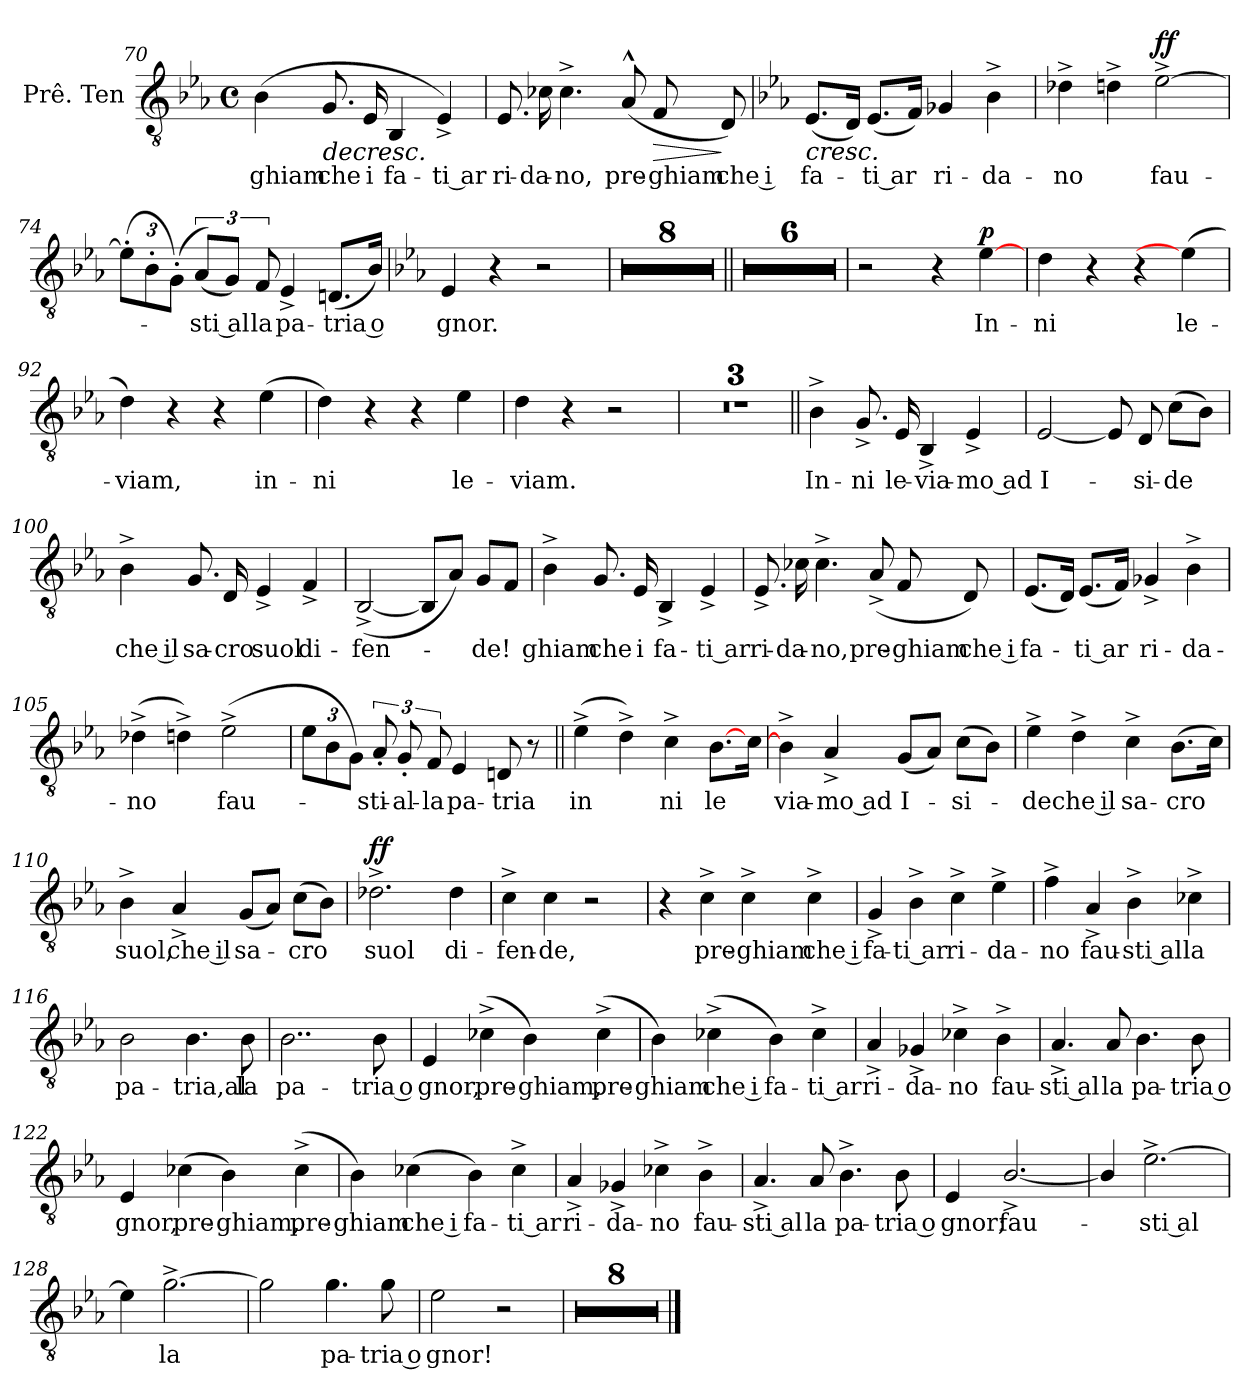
**kern	**text	**dynam
*part1	*part1	*part1
*staff1	*staff1	*staff1
*I"Prê. Ten	*	*
*I'Prê. Ten	*	*
*clefGv2	*	*
*k[b-e-a-]	*	*
*M4/4	*	*
*met(c)	*	*
=70	=70	=70
!	!LO:LY:b:color=#0055FF	!
(>4B-\	-ghiam	.
!	!LO:LY:b:color=#0055FF	!LO:HP:b
8.G/	che	>
!	!LO:LY:b:color=#0055FF	!
16E-/	i	.
!	!LO:LY:b:color=#0055FF	!
4BB-/	fa-	.
!	!LO:LY:b:color=#0055FF	!
4E-^/)	ti ar	.
=71	=71	=71
!	!LO:LY:b:color=#0055FF	!
8.E-/	-ri-	.
!	!LO:LY:b:color=#0055FF	!
16c-X\	-da-	.
!	!LO:LY:b:color=#0055FF	!
4.c-^\	-no,	.
!	!LO:LY:b:color=#0055FF	!
(>8A-^^/	pre-	.
!	!LO:LY:b:color=#0055FF	!LO:HP:b
8F/	-ghiam	>
!	!LO:LY:b:color=#0055FF	!
8D/)	che i	]
!!LO:LB:g=z
=72	=72	=72
*k[b-e-a-]	*	*
!	!LO:LY:b:color=#0055FF	!LO:HP:b
(<8.E-/L	fa-	<
16D/Jk)	.	.
!	!LO:LY:b:color=#0055FF	!
(<8.E-/L	ti ar	.
16F/Jk)	.	.
!	!LO:LY:b:color=#0055FF	!
4G-X/	-ri-	.
!	!LO:LY:b:color=#0055FF	!
4B-^\	-da-	.
=73	=73	=73
!	!LO:LY:b:color=#0055FF	!
4d-X^\	-no	.
4dn^\	.	]
!	!LO:LY:b:color=#0055FF	!LO:DY:a
[2e-^\	fau-	ff
.	.	[
=74	=74	=74
*Xbrackettup	*	*
(>12e-'\L]	.	.
12B-'\	.	.
(>12G'\J)	.	.
*brackettup	*	*
!	!LO:LY:b:color=#0055FF	!
(<12A-/L)	sti al	.
12G/J)	.	.
!	!LO:LY:b:color=#0055FF	!
12F/	-la	.
!	!LO:LY:b:color=#0055FF	!
4E-^/	pa-	.
!	!LO:LY:b:color=#0055FF	!
(<8.Dn/L	tria o	.
16B-/Jk)	.	.
!!LO:PB:g=z
=75	=75	=75
*k[b-e-a-]	*	*
!	!LO:LY:b:color=#0055FF	!
4E-/	gnor.	.
4r	.	.
2r	.	.
=76	=76	=76
1r	.	.
!!LO:PB:g=z
=77	=77	=77
*k[b-e-a-]	*	*
1r	.	.
=78	=78	=78
1r	.	.
!!LO:PB:g=z
=79	=79	=79
*k[b-e-a-]	*	*
1r	.	.
=80	=80	=80
1r	.	.
!!LO:PB:g=z
=81	=81	=81
1r	.	.
=82	=82	=82
1r	.	.
!!LO:PB:g=z
=83	=83	=83
1r	.	.
=84||	=84||	=84||
1r	.	.
!!LO:PB:g=z
=85	=85	=85
1r	.	.
=86	=86	=86
1r	.	.
=87	=87	=87
1r	.	.
!!LO:LB:g=z
=88	=88	=88
1r	.	.
=89	=89	=89
1r	.	.
=90	=90	=90
2r	.	.
4r	.	.
!	!LO:LY:b:color=#0055FF	!LO:DY:a
[4e-\	In-	p
!!LO:PB:g=z
=91	=91	=91
!	!LO:LY:b:color=#0055FF	!
4d\	-ni	.
4r	.	.
4r	.	.
!	!LO:LY:b:color=#0055FF	!
(>4e-\]	le-	.
=92	=92	=92
!	!LO:LY:b:color=#0055FF	!
4d\)	-viam,	.
4r	.	.
4r	.	.
!	!LO:LY:b:color=#0055FF	!
(>4e-\	in-	.
=93	=93	=93
!	!LO:LY:b:color=#0055FF	!
4d\)	-ni	.
4r	.	.
4r	.	.
!	!LO:LY:b:color=#0055FF	!
4e-\	le-	.
!!LO:PB:g=z
=94	=94	=94
!	!LO:LY:b:color=#0055FF	!
4d\	-viam.	.
4r	.	.
2r	.	.
=95	=95	=95
1r	.	.
=96	=96	=96
1r	.	.
=97	=97	=97
1r	.	.
!!LO:PB:g=z
=98||	=98||	=98||
!	!LO:LY:b:color=#0055FF	!
4B-^\	In-	.
!	!LO:LY:b:color=#0055FF	!
8.G^/	-ni	.
!	!LO:LY:b:color=#0055FF	!
16E-/	le-	.
!	!LO:LY:b:color=#0055FF	!
4BB-^/	-via-	.
!	!LO:LY:b:color=#0055FF	!
4E-^/	mo ad	.
=99	=99	=99
!	!LO:LY:b:color=#0055FF	!
[2E-/	I-	.
8E-/]	.	.
!	!LO:LY:b:color=#0055FF	!
8D/	-si-	.
!	!LO:LY:b:color=#0055FF	!
(>8c\L	-de	.
8B-\J)	.	.
!!LO:PB:g=z
=100	=100	=100
!	!LO:LY:b:color=#0055FF	!
4B-^\	che il	.
!	!LO:LY:b:color=#0055FF	!
8.G/	sa-	.
!	!LO:LY:b:color=#0055FF	!
16D/	-cro	.
!	!LO:LY:b:color=#0055FF	!
4E-^/	suol	.
!	!LO:LY:b:color=#0055FF	!
4F^/	di-	.
=101	=101	=101
!	!LO:LY:b:color=#0055FF	!
(>[2BB-^/	-fen-	.
8BB-/L]	.	.
8A-/J)	.	.
!	!LO:LY:b:color=#0055FF	!
8G/L	-de!	.
8F/J	.	.
!!LO:PB:g=z
=102	=102	=102
!	!LO:LY:b:color=#0055FF	!
4B-^\	-ghiam	.
!	!LO:LY:b:color=#0055FF	!
8.G/	che	.
!	!LO:LY:b:color=#0055FF	!
16E-/	i	.
!	!LO:LY:b:color=#0055FF	!
4BB-^/	fa-	.
!	!LO:LY:b:color=#0055FF	!
4E-^/	ti ar	.
=103	=103	=103
!	!LO:LY:b:color=#0055FF	!
8.E-^/	-ri-	.
!	!LO:LY:b:color=#0055FF	!
16c-X\	-da-	.
!	!LO:LY:b:color=#0055FF	!
4.c-^\	-no,	.
!	!LO:LY:b:color=#0055FF	!
(>8A-^/	pre-	.
!	!LO:LY:b:color=#0055FF	!
8F/	-ghiam	.
!	!LO:LY:b:color=#0055FF	!
8D/)	che i	.
!!LO:PB:g=z
=104	=104	=104
!	!LO:LY:b:color=#0055FF	!
(<8.E-/L	fa-	.
16D/Jk)	.	.
!	!LO:LY:b:color=#0055FF	!
(<8.E-/L	ti ar	.
16F/Jk)	.	.
!	!LO:LY:b:color=#0055FF	!
4G-X^/	-ri-	.
!	!LO:LY:b:color=#0055FF	!
4B-^\	-da-	.
=105	=105	=105
!	!LO:LY:b:color=#0055FF	!
(>4d-X^\	-no	.
4dn^\)	.	.
!	!LO:LY:b:color=#0055FF	!
(>2e-^\	fau-	.
!!LO:PB:g=z
=106	=106	=106
*Xbrackettup	*	*
12e-\L	.	.
12B-\	.	.
12G\J)	.	.
*brackettup	*	*
!	!LO:LY:b:color=#0055FF	!
12A-'/	-sti-	.
!	!LO:LY:b:color=#0055FF	!
12G'/	-al-	.
!	!LO:LY:b:color=#0055FF	!
12F/	-la	.
!	!LO:LY:b:color=#0055FF	!
4E-/	pa-	.
!	!LO:LY:b:color=#0055FF	!
8Dn/	-tria	.
8r	.	.
=107||	=107||	=107||
!	!LO:LY:b:color=#0055FF	!
(>4e-^\	in	.
4d^\)	.	.
!	!LO:LY:b:color=#0055FF	!
4c^\	ni	.
!	!LO:LY:b:color=#0055FF	!
[8.B-\L	le	.
16c\Jk	.	.
!!LO:PB:g=z
=108	=108	=108
!	!LO:LY:b:color=#0055FF	!
4B-^\]	-via-	.
!	!LO:LY:b:color=#0055FF	!
4A-^/	mo ad	.
!	!LO:LY:b:color=#0055FF	!
(<8G/L	I-	.
8A-/J)	.	.
!	!LO:LY:b:color=#0055FF	!
(>8c\L	-si-	.
8B-\J)	.	.
=109	=109	=109
!	!LO:LY:b:color=#0055FF	!
4e-^\	-de	.
!	!LO:LY:b:color=#0055FF	!
4d^\	che il	.
!	!LO:LY:b:color=#0055FF	!
4c^\	sa-	.
!	!LO:LY:b:color=#0055FF	!
(>8.B-\L	-cro	.
16c\Jk)	.	.
=110	=110	=110
!	!LO:LY:b:color=#0055FF	!
4B-^\	suol,	.
!	!LO:LY:b:color=#0055FF	!
4A-^/	che il	.
!	!LO:LY:b:color=#0055FF	!
(<8G/L	sa-	.
8A-/J)	.	.
!	!LO:LY:b:color=#0055FF	!
(>8c\L	-cro	.
8B-\J)	.	.
!!LO:PB:g=z
=111	=111	=111
!	!LO:LY:b:color=#0055FF	!LO:DY:a
2.d-X^\	suol	ff
!	!LO:LY:b:color=#0055FF	!
4d-\	di-	.
=112	=112	=112
!	!LO:LY:b:color=#0055FF	!
4c^\	-fen-	.
!	!LO:LY:b:color=#0055FF	!
4c\	-de,	.
2r	.	.
=113	=113	=113
4r	.	.
!	!LO:LY:b:color=#0055FF	!
4c^\	pre-	.
!	!LO:LY:b:color=#0055FF	!
4c^\	-ghiam	.
!	!LO:LY:b:color=#0055FF	!
4c^\	che i	.
=114	=114	=114
!	!LO:LY:b:color=#0055FF	!
4G^/	fa-	.
!	!LO:LY:b:color=#0055FF	!
4B-^\	ti ar	.
!	!LO:LY:b:color=#0055FF	!
4c^\	-ri-	.
!	!LO:LY:b:color=#0055FF	!
4e-^\	-da-	.
!!LO:PB:g=z
=115	=115	=115
!	!LO:LY:b:color=#0055FF	!
4f^\	-no	.
!	!LO:LY:b:color=#0055FF	!
4A-^/	fau-	.
!	!LO:LY:b:color=#0055FF	!
4B-^\	sti al	.
!	!LO:LY:b:color=#0055FF	!
4c-X^\	-la	.
=116	=116	=116
!	!LO:LY:b:color=#0055FF	!
2B-\	pa-	.
!	!LO:LY:b:color=#0055FF	!
4.B-\	-tria,al	.
!	!LO:LY:b:color=#0055FF	!
8B-\	la	.
=117	=117	=117
!	!LO:LY:b:color=#0055FF	!
2..B-\	pa-	.
!	!LO:LY:b:color=#0055FF	!
8B-\	tria o	.
!!LO:PB:g=z
=118	=118	=118
!	!LO:LY:b:color=#0055FF	!
4E-/	-gnor,	.
!	!LO:LY:b:color=#0055FF	!
(>4c-X^\	pre-	.
!	!LO:LY:b:color=#0055FF	!
4B-\)	-ghiam,	.
!	!LO:LY:b:color=#0055FF	!
(>4c-^\	pre-	.
=119	=119	=119
!	!LO:LY:b:color=#0055FF	!
4B-\)	-ghiam	.
!	!LO:LY:b:color=#0055FF	!
(>4c-X^\	che i	.
!	!LO:LY:b:color=#0055FF	!
4B-\)	fa-	.
!	!LO:LY:b:color=#0055FF	!
4c-^\	ti ar	.
=120	=120	=120
!	!LO:LY:b:color=#0055FF	!
4A-^/	-ri-	.
!	!LO:LY:b:color=#0055FF	!
4G-X^/	-da-	.
!	!LO:LY:b:color=#0055FF	!
4c-X^\	-no	.
!	!LO:LY:b:color=#0055FF	!
4B-^\	fau-	.
!!LO:PB:g=z
=121	=121	=121
!	!LO:LY:b:color=#0055FF	!
4.A-^/	sti al	.
!	!LO:LY:b:color=#0055FF	!
8A-/	la	.
!	!LO:LY:b:color=#0055FF	!
4.B-\	pa-	.
!	!LO:LY:b:color=#0055FF	!
8B-\	tria o	.
=122	=122	=122
!	!LO:LY:b:color=#0055FF	!
4E-/	-gnor,	.
!	!LO:LY:b:color=#0055FF	!
(>4c-X\	pre-	.
!	!LO:LY:b:color=#0055FF	!
4B-\)	-ghiam,	.
!	!LO:LY:b:color=#0055FF	!
(>4c-^\	pre-	.
=123	=123	=123
!	!LO:LY:b:color=#0055FF	!
4B-\)	-ghiam	.
!	!LO:LY:b:color=#0055FF	!
(>4c-X\	che i	.
!	!LO:LY:b:color=#0055FF	!
4B-\)	fa-	.
!	!LO:LY:b:color=#0055FF	!
4c-^\	ti ar	.
!!LO:PB:g=z
=124	=124	=124
!	!LO:LY:b:color=#0055FF	!
4A-^/	-ri-	.
!	!LO:LY:b:color=#0055FF	!
4G-X^/	-da-	.
!	!LO:LY:b:color=#0055FF	!
4c-X^\	-no	.
!	!LO:LY:b:color=#0055FF	!
4B-^\	fau-	.
=125	=125	=125
!	!LO:LY:b:color=#0055FF	!
4.A-^/	sti al	.
!	!LO:LY:b:color=#0055FF	!
8A-/	-la	.
!	!LO:LY:b:color=#0055FF	!
4.B-^\	pa-	.
!	!LO:LY:b:color=#0055FF	!
8B-\	tria o	.
=126	=126	=126
!	!LO:LY:b:color=#0055FF	!
4E-/	-gnor;	.
!	!LO:LY:b:color=#0055FF	!
[2.B-^/	fau-	.
!!LO:PB:g=z
=127	=127	=127
4B-/]	.	.
!	!LO:LY:b:color=#0055FF	!
[2.e-^\	sti al	.
=128	=128	=128
4e-\]	.	.
!	!LO:LY:b:color=#0055FF	!
[2.g^\	-la	.
=129	=129	=129
2g\]	.	.
!	!LO:LY:b:color=#0055FF	!
4.g\	pa-	.
!	!LO:LY:b:color=#0055FF	!
8g\	tria o	.
!!LO:PB:g=z
=130	=130	=130
!	!LO:LY:b:color=#0055FF	!
2e-\	gnor!	.
2r	.	.
=131	=131	=131
1r	.	.
=132	=132	=132
1r	.	.
=133	=133	=133
1r	.	.
!!LO:LB:g=z
=134	=134	=134
1r	.	.
=135	=135	=135
1r	.	.
=136	=136	=136
1r	.	.
=137	=137	=137
1r	.	.
=138	=138	=138
1r	.	.
==	==	==
*-	*-	*-
